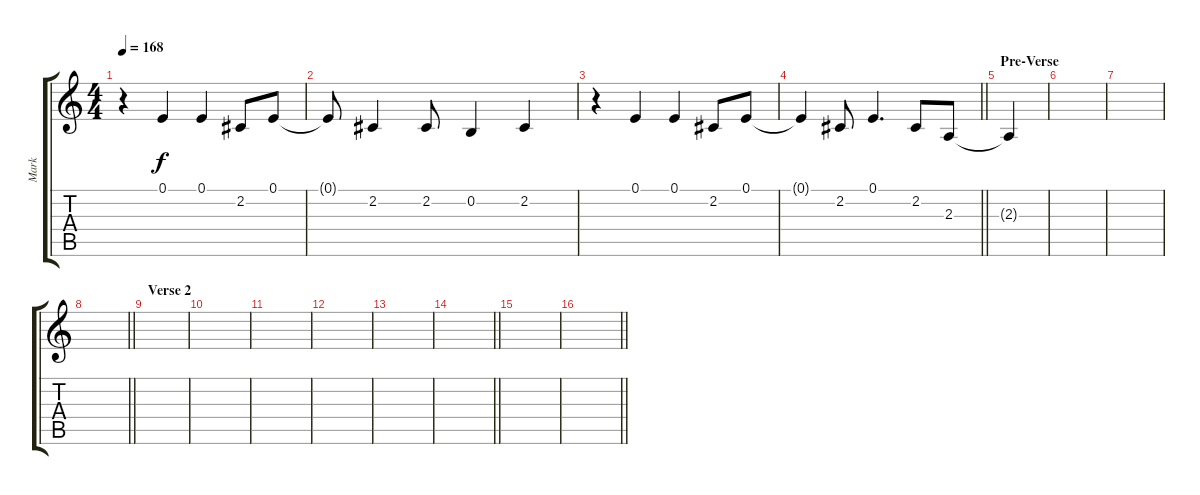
\track ("Mark" "Mark") {instrument baritonesax}
\staff {score tabs}
\tuning (E4 B3 G3 D3 A2 E2) {hide}
\ts (4 4)
\tempo 168
\clef g2
\ks c
r.4{dy f} 0.1.4 0.1.4 2.2.8 0.1.8 |
0.1{t}.8 2.2.4 2.2.8 0.2.4 2.2.4 |
r.4 0.1.4 0.1.4 2.2.8 0.1.8 |
\barLineRight lightlight
0.1{t}.4 2.2.8 0.1.4{d} 2.2.8 2.3.8 |
\section ("" "Pre-Verse")
2.3{t}.4 |
|
|
\barLineRight lightlight
|
\section ("" "Verse 2")
|
|
|
|
|
\barLineRight lightlight
|
|
\barLineRight lightlight
